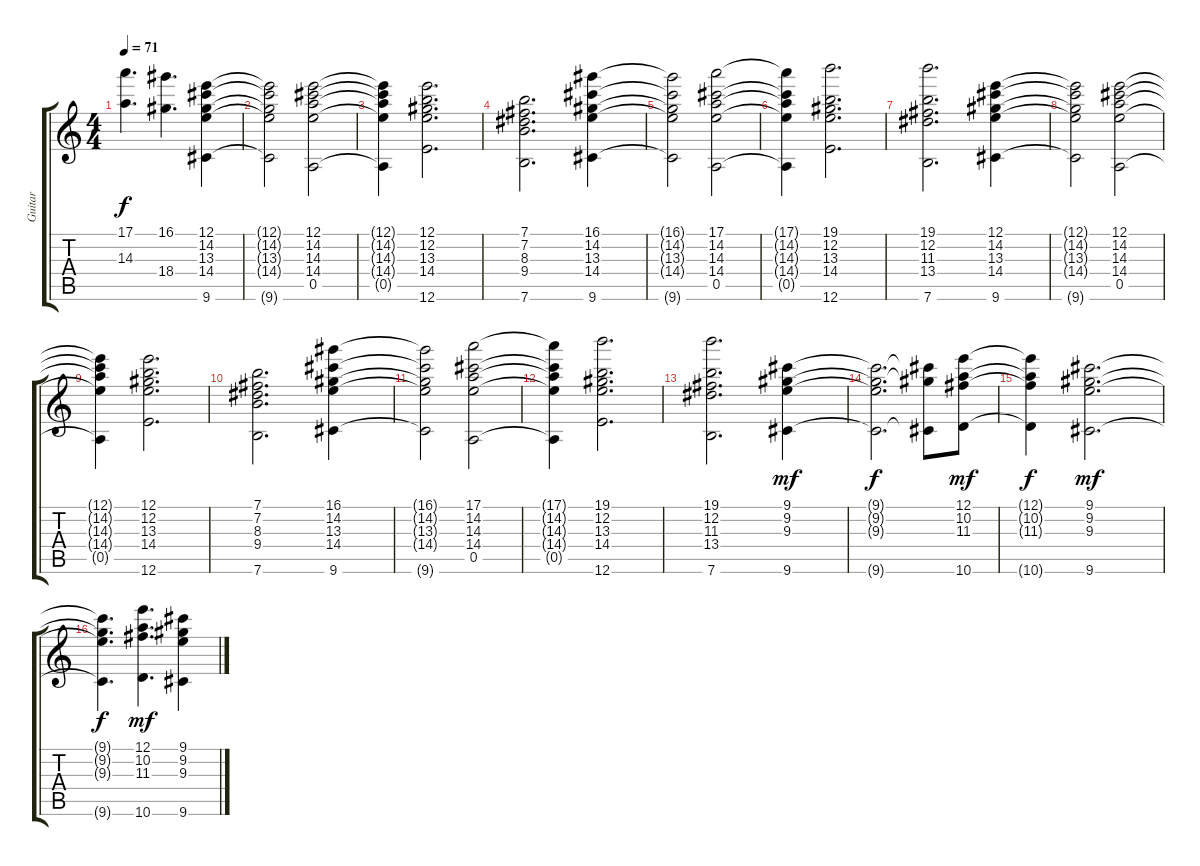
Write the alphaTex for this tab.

\track ("Guitar" "Guitar") {instrument acousticguitarsteel}
\staff {score tabs}
\tuning (E4 B3 G3 D3 A2 E2) {hide}
\ts (4 4)
\tempo 71
\clef g2
\ks c
(17.1 14.3).4{d dy f} (16.1 18.4).4{d} (12.1 14.2 13.3 14.4 9.6).4 |
(12.1{t} 14.2{t} 13.3{t} 14.4{t} 9.6{t}).2 (12.1 14.2 14.3 14.4 0.5).2 |
(12.1{t} 14.2{t} 14.3{t} 14.4{t} 0.5{t}).4 (12.1 12.2 13.3 14.4 12.6).2{d} |
(7.1 7.2 8.3 9.4 7.6).2{d} (16.1 14.2 13.3 14.4 9.6).4 |
(16.1{t} 14.2{t} 13.3{t} 14.4{t} 9.6{t}).2 (17.1 14.2 14.3 14.4 0.5).2 |
(17.1{t} 14.2{t} 14.3{t} 14.4{t} 0.5{t}).4 (19.1 12.2 13.3 14.4 12.6).2{d} |
(19.1 12.2 11.3 13.4 7.6).2{d} (12.1 14.2 13.3 14.4 9.6).4 |
(12.1{t} 14.2{t} 13.3{t} 14.4{t} 9.6{t}).2 (12.1 14.2 14.3 14.4 0.5).2 |
(12.1{t} 14.2{t} 14.3{t} 14.4{t} 0.5{t}).4 (12.1 12.2 13.3 14.4 12.6).2{d} |
(7.1 7.2 8.3 9.4 7.6).2{d} (16.1 14.2 13.3 14.4 9.6).4 |
(16.1{t} 14.2{t} 13.3{t} 14.4{t} 9.6{t}).2 (17.1 14.2 14.3 14.4 0.5).2 |
(17.1{t} 14.2{t} 14.3{t} 14.4{t} 0.5{t}).4 (19.1 12.2 13.3 14.4 12.6).2{d} |
(19.1 12.2 11.3 13.4 7.6).2{d} (9.1 9.2 9.3 9.6).4{dy mf} |
(9.1{t} 9.2{t} 9.3{t} 9.6{t}).2{d dy f} (9.1{t} 9.2{t} 9.6{t}).8 (12.1 10.2 11.3 10.6).8{dy mf} |
(12.1{t} 10.2{t} 11.3{t} 10.6{t}).4{dy f} (9.1 9.2 9.3 9.6).2{d dy mf} |
(9.1{t} 9.2{t} 9.3{t} 9.6{t}).4{d dy f} (12.1 10.2 11.3 10.6).4{d dy mf} (9.1 9.2 9.3 9.6).4
